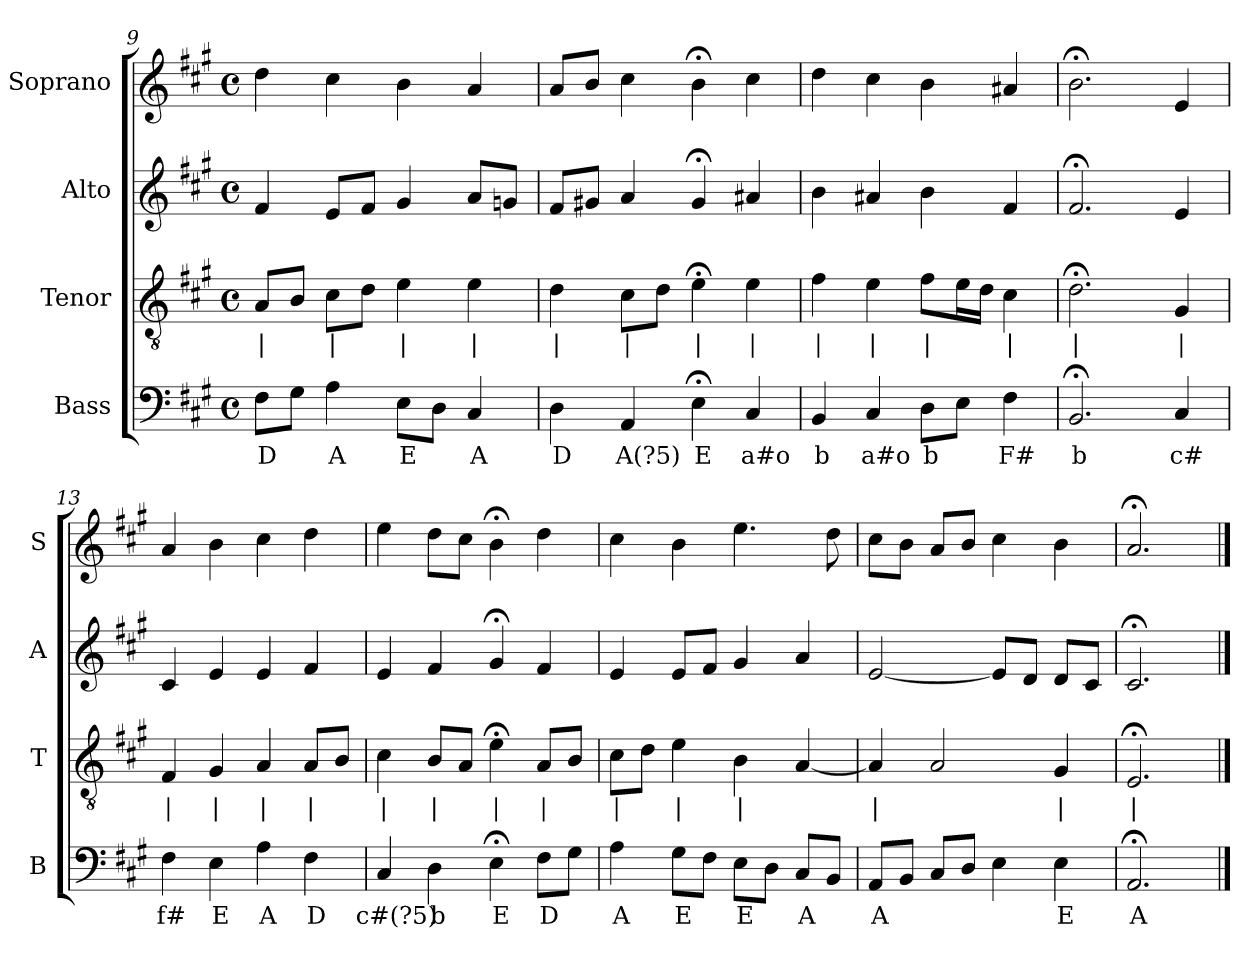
**kern	**text	**kern	**text	**kern	**kern
*part4	*part4	*part3	*part3	*part2	*part1
*staff4	*staff4	*staff3	*staff3	*staff2	*staff1
*I"Bass	*	*I"Tenor	*	*I"Alto	*I"Soprano
*I'B	*	*I'T	*	*I'A	*I'S
*clefF4	*	*clefGv2	*	*clefG2	*clefG2
*k[f#c#g#]	*	*k[f#c#g#]	*	*k[f#c#g#]	*k[f#c#g#]
*A:	*	*A:	*	*A:	*A:
*M4/4	*	*M4/4	*	*M4/4	*M4/4
*met(c)	*	*met(c)	*	*met(c)	*met(c)
=9	=9	=9	=9	=9	=9
8F#L	D	8AL	|	4f#	4dd
8G#J	.	8BJ	.	.	.
4A	A	8c#L	|	8eL	4cc#
.	.	8dJ	.	8f#J	.
8EL	E	4e	|	4g#	4b
8DJ	.	.	.	.	.
4C#	A	4e	|	8aL	4a
.	.	.	.	8gnJ	.
=10	=10	=10	=10	=10	=10
4D	D	4d	|	8f#L	8aL
.	.	.	.	8g#XJ	8bJ
4AA	A(?5)	8c#L	|	4a	4cc#
.	.	8dJ	.	.	.
4E;<	E	4e;<	|	4g#;<	4b;<
4C#	a#o	4e	|	4a#X	4cc#
=11	=11	=11	=11	=11	=11
4BB	b	4f#	|	4b	4dd
4C#	a#o	4e	|	4a#X	4cc#
8DL	b	8f#L	|	4b	4b
8EJ	.	16eL	.	.	.
.	.	16dJJ	.	.	.
4F#	F#	4c#	|	4f#	4a#X
=12	=12	=12	=12	=12	=12
2.BB;<	b	2.d;<	|	2.f#;<	2.b;<
4C#	c#	4G#	|	4e	4e
=13	=13	=13	=13	=13	=13
4F#	f#	4F#	|	4c#	4a
4E	E	4G#	|	4e	4b
4A	A	4A	|	4e	4cc#
4F#	D	8AL	|	4f#	4dd
.	.	8BJ	.	.	.
=14	=14	=14	=14	=14	=14
4C#	c#(?5)	4c#	|	4e	4ee
4D	b	8BL	|	4f#	8ddL
.	.	8AJ	.	.	8cc#J
4E;<	E	4e;<	|	4g#;<	4b;<
8F#L	D	8AL	|	4f#	4dd
8G#J	.	8BJ	.	.	.
=15	=15	=15	=15	=15	=15
4A	A	8c#L	|	4e	4cc#
.	.	8dJ	.	.	.
8G#L	E	4e	|	8eL	4b
8F#J	.	.	.	8f#J	.
8EL	E	4B	|	4g#	4.ee
8DJ	.	.	.	.	.
8C#L	A	[4A	.	4a	.
8BBJ	.	.	.	.	8dd
=16	=16	=16	=16	=16	=16
8AAL	A	4A]	|	[2e	8cc#L
8BBJ	.	.	.	.	8bJ
8C#L	.	2A	.	.	8aL
8DJ	.	.	.	.	8bJ
4E	.	.	.	8eL]	4cc#
.	.	.	.	8dJ	.
4E	E	4G#	|	8dL	4b
.	.	.	.	8c#J	.
=17	=17	=17	=17	=17	=17
2.AA;<	A	2.E;<	|	2.c#;<	2.a;<
==	==	==	==	==	==
*-	*-	*-	*-	*-	*-
